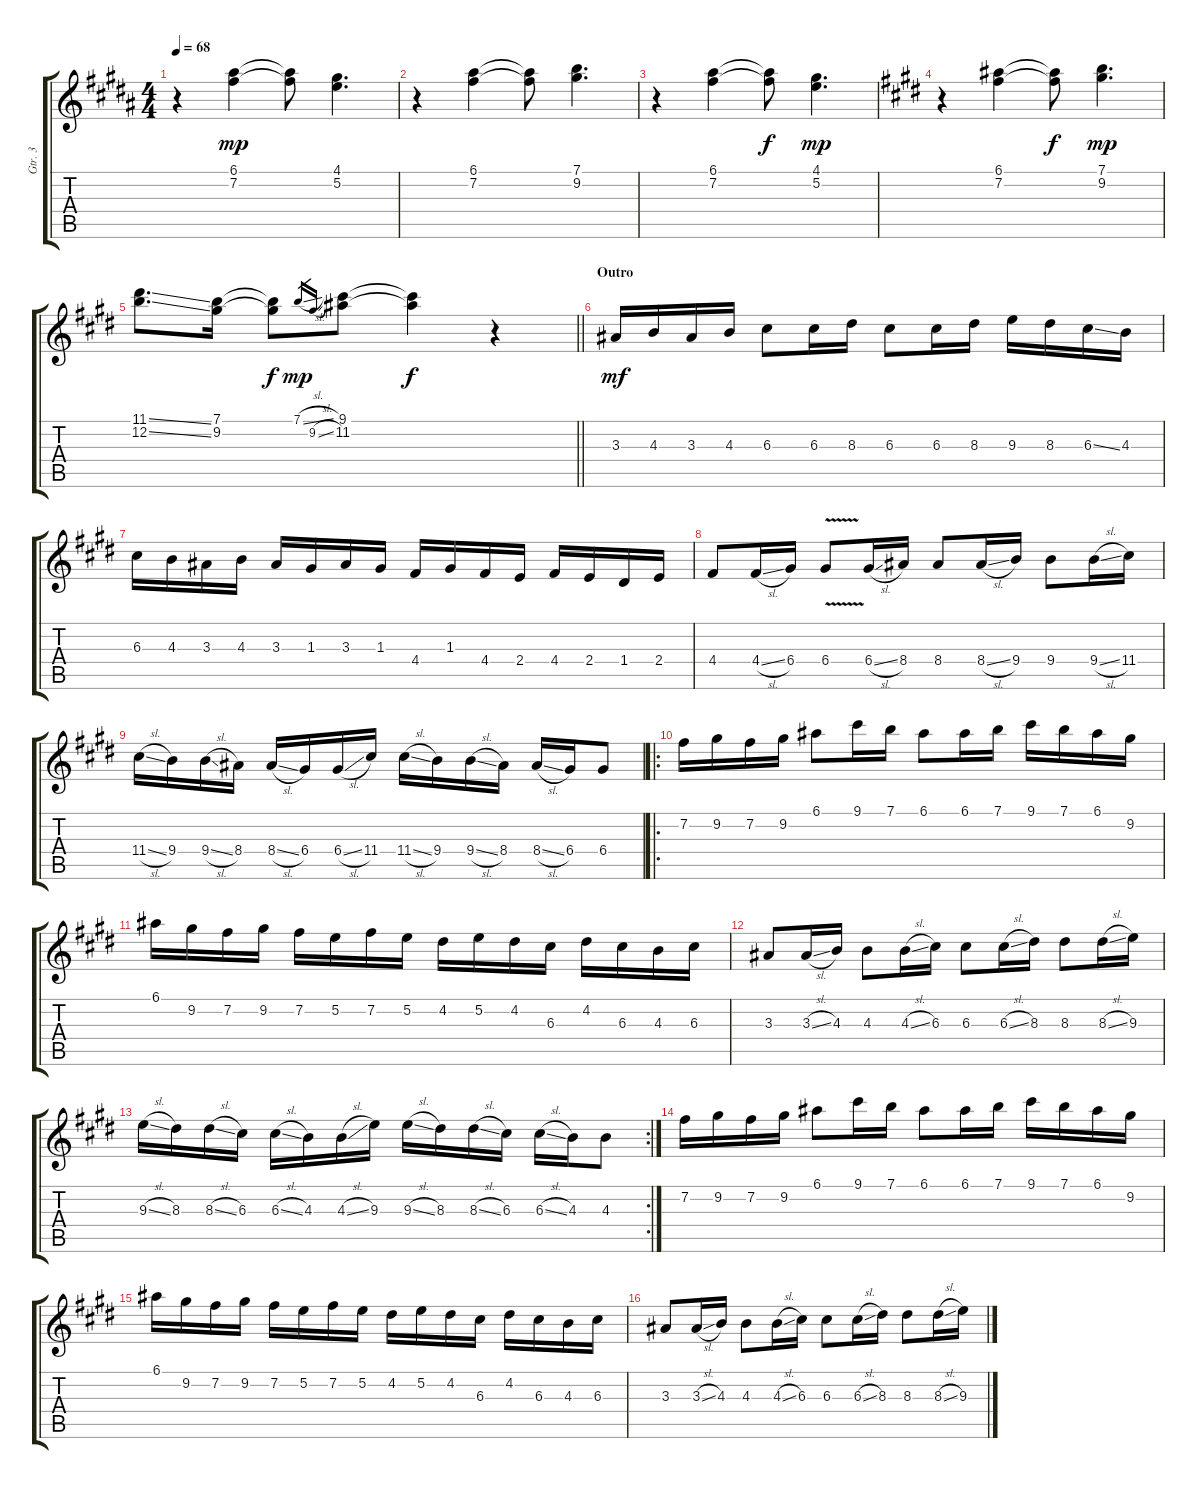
\track ("Gtr. 3" "Gtr. 3") {instrument acousticguitarsteel}
\staff {score tabs}
\tuning (E4 B3 G3 D3 A2 E2) {hide}
\ts (4 4)
\tempo 68
\clef g2
\ks b
r.4{dy mp} (6.1 7.2).4 (6.1{t} 7.2{t}).8 (4.1 5.2).4{d} |
r.4 (6.1 7.2).4 (6.1{t} 7.2{t}).8 (7.1 9.2).4{d} |
r.4 (6.1 7.2).4 (6.1{t} 7.2{t}).8{dy f} (4.1 5.2).4{d dy mp} |
\ks e
r.4 (6.1 7.2).4 (6.1{t} 7.2{t}).8{dy f} (7.1 9.2).4{d dy mp} |
\barLineRight lightlight
(11.1{ss} 12.2{ss}).8{d} (7.1 9.2).16 (7.1{t} 9.2{t}).8{dy f} 7.1{sl}.16{gr dy mp} 9.2{sl}.16{gr} (9.1 11.2).8 (9.1{t} 11.2{t}).4{dy f} r.4 |
\section ("" "Outro")
3.3.16{dy mf volume 16 instrument acousticguitarsteel} 4.3.16 3.3.16 4.3.16 6.3.8 6.3.16 8.3.16 6.3.8 6.3.16 8.3.16 9.3.16 8.3.16 6.3{ss}.16 4.3.16 |
6.3.16 4.3.16 3.3.16 4.3.16 3.3.16 1.3.16 3.3.16 1.3.16 4.4.16 1.3.16 4.4.16 2.4.16 4.4.16 2.4.16 1.4.16 2.4.16 |
4.4.8 4.4{sl}.16 6.4.16 6.4{v}.8 6.4{sl}.16 8.4.16 8.4.8 8.4{sl}.16 9.4.16 9.4.8 9.4{sl}.16 11.4.16 |
11.4{sl}.16 9.4.16 9.4{sl}.16 8.4.16 8.4{sl}.16 6.4.16 6.4{sl}.16 11.4.16 11.4{sl}.16 9.4.16 9.4{sl}.16 8.4.16 8.4{sl}.16 6.4.16 6.4.8 |
\ro
7.2.16 9.2.16 7.2.16 9.2.16 6.1.8 9.1.16 7.1.16 6.1.8 6.1.16 7.1.16 9.1.16 7.1.16 6.1.16 9.2.16 |
6.1.16 9.2.16 7.2.16 9.2.16 7.2.16 5.2.16 7.2.16 5.2.16 4.2.16 5.2.16 4.2.16 6.3.16 4.2.16 6.3.16 4.3.16 6.3.16 |
3.3.8 3.3{sl}.16 4.3.16 4.3.8 4.3{sl}.16 6.3.16 6.3.8 6.3{sl}.16 8.3.16 8.3.8 8.3{sl}.16 9.3.16 |
\rc 2
9.3{sl}.16 8.3.16 8.3{sl}.16 6.3.16 6.3{sl}.16 4.3.16 4.3{sl}.16 9.3.16 9.3{sl}.16 8.3.16 8.3{sl}.16 6.3.16 6.3{sl}.16 4.3.16 4.3.8 |
7.2.16{volume 0} 9.2.16 7.2.16 9.2.16 6.1.8 9.1.16 7.1.16 6.1.8 6.1.16 7.1.16 9.1.16 7.1.16 6.1.16 9.2.16 |
6.1.16 9.2.16 7.2.16 9.2.16 7.2.16 5.2.16 7.2.16 5.2.16 4.2.16 5.2.16 4.2.16 6.3.16 4.2.16 6.3.16 4.3.16 6.3.16 |
3.3.8 3.3{sl}.16 4.3.16 4.3.8 4.3{sl}.16 6.3.16 6.3.8 6.3{sl}.16 8.3.16 8.3.8 8.3{sl}.16 9.3.16
